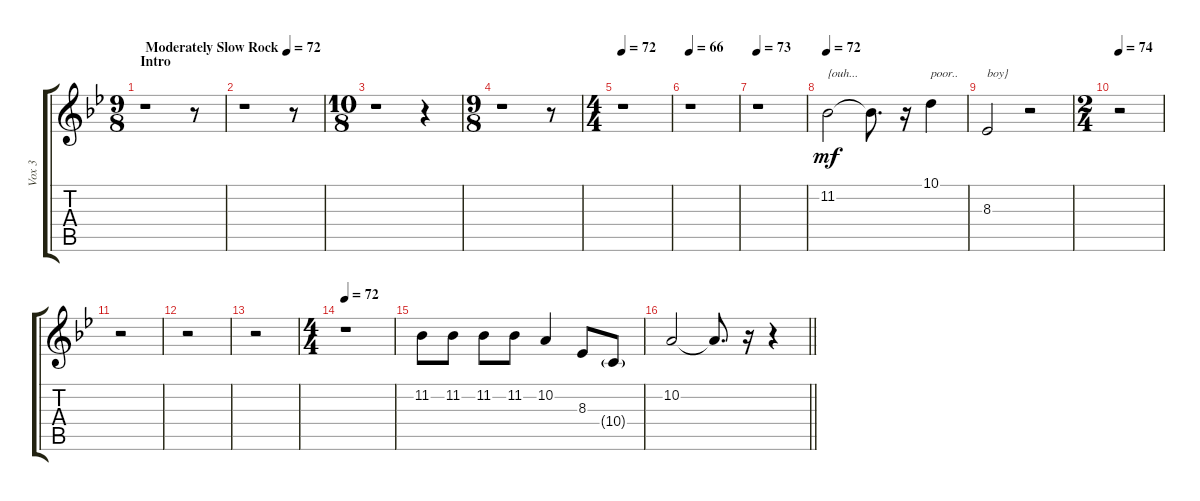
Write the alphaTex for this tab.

\track ("Vox 3" "Vox 3") {instrument sopranosax}
\staff {score tabs}
\tuning (E4 B3 G3 D3 A2 E2) {hide}
\ts (9 8)
\section ("" "Intro")
\tempo (72 "Moderately Slow Rock")
\clef g2
\ks bb
r.1{dy mf instrument sopranosax} r.8 |
r.1 r.8 |
\ts (10 8)
r.1 r.4 |
\ts (9 8)
r.1 r.8 |
\ts (4 4)
\tempo 72
r.1 |
\tempo 66
r.1 |
\tempo 73
r.1 |
\tempo 72
11.2.2{txt "{ouh... "} 11.2{t}.8{d} r.16 10.1.4{txt "poor.. "} |
8.3.2{txt "boy}"} r.2 |
\ts (2 4)
\tempo 74
r.2 |
r.2 |
r.2 |
r.2 |
\ts (4 4)
\tempo 72
r.1 |
11.2.8 11.2.8 11.2.8 11.2.8 10.2.4 8.3.8 10.4{g}.8 |
\barLineRight lightlight
10.2.2 10.2{t}.8{d} r.16 r.4
